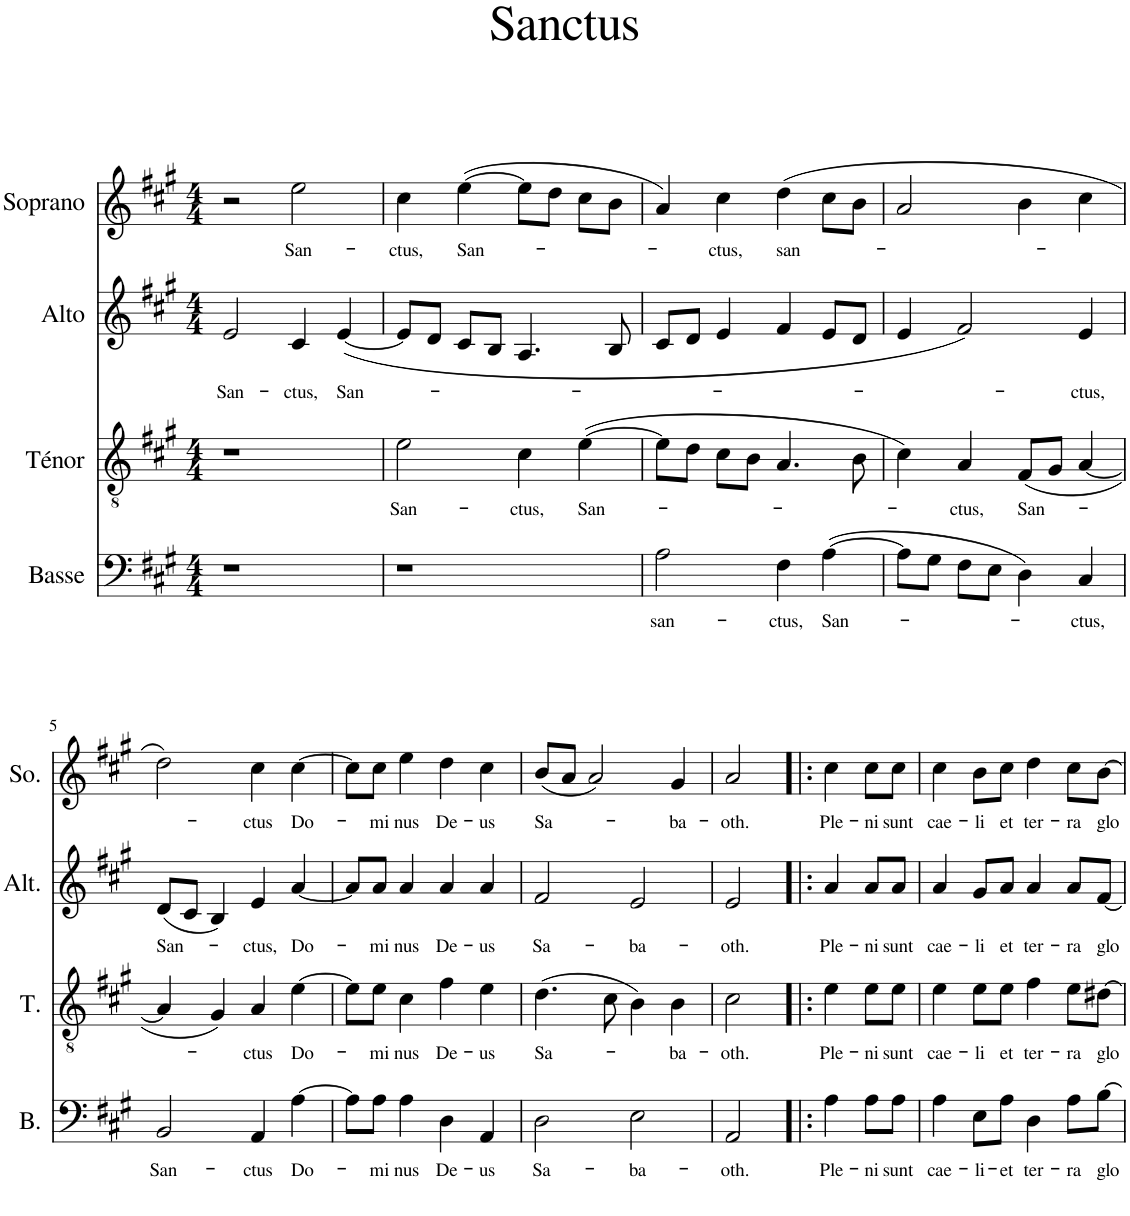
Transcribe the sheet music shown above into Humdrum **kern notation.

**kern	**text	**kern	**text	**kern	**text	**kern	**text
*part4	*part4	*part3	*part3	*part2	*part2	*part1	*part1
*staff4	*staff4	*staff3	*staff3	*staff2	*staff2	*staff1	*staff1
*I"Basse	*	*I"Ténor	*	*I"Alto	*	*I"Soprano	*
*I'B.	*	*I'T.	*	*I'Alt.	*	*I'So.	*
*clefF4	*	*clefGv2	*	*clefG2	*	*clefG2	*
*k[f#c#g#]	*	*k[f#c#g#]	*	*k[f#c#g#]	*	*k[f#c#g#]	*
*M4/4	*	*M4/4	*	*M4/4	*	*M4/4	*
=1	=1	=1	=1	=1	=1	=1	=1
!	!	!	!	!	!LO:LY:b	!	!
1r	.	1r	.	2e/	San-	2r	.
!	!	!	!	!	!LO:LY:b	!	!LO:LY:b
.	.	.	.	4c#/	-ctus,	2ee\	San-
!	!	!	!	!	!LO:LY:b	!	!
.	.	.	.	([4e/	San-	.	.
=2	=2	=2	=2	=2	=2	=2	=2
!	!	!	!LO:LY:b	!	!	!	!LO:LY:b
1r	.	2e\	San-	8e/L]	.	4cc#\	-ctus,
.	.	.	.	8d/J	.	.	.
!	!	!	!	!	!	!	!LO:LY:b
.	.	.	.	8c#/L	.	([4ee\	San-
.	.	.	.	8B/J	.	.	.
!	!	!	!LO:LY:b	!	!	!	!
.	.	4c#\	-ctus,	4.A/	.	8ee\L]	.
.	.	.	.	.	.	8dd\J	.
!	!	!	!LO:LY:b	!	!	!	!
.	.	([4e\	San-	.	.	8cc#\L	.
.	.	.	.	8B/	.	8b\J	.
=3	=3	=3	=3	=3	=3	=3	=3
!	!LO:LY:b	!	!	!	!	!	!
2A\	san-	8e\L]	.	8c#/L	.	4a/)	.
.	.	8d\J	.	8d/J	.	.	.
!	!	!	!	!	!	!	!LO:LY:b
.	.	8c#\L	.	4e/	.	4cc#\	-ctus,
.	.	8B\J	.	.	.	.	.
!	!LO:LY:b	!	!	!	!	!	!LO:LY:b
4F#\	-ctus,	4.A/	.	4f#/	.	(4dd\	san-
!	!LO:LY:b	!	!	!	!	!	!
([4A\	San-	.	.	8e/L	.	8cc#\L	.
.	.	8B\	.	8d/J	.	8b\J	.
=4	=4	=4	=4	=4	=4	=4	=4
8A\L]	.	4c#\)	.	4e/	.	2a/	.
8G#\J	.	.	.	.	.	.	.
!	!	!	!LO:LY:b	!	!	!	!
8F#\L	.	4A/	-ctus,	2f#/)	.	.	.
8E\J	.	.	.	.	.	.	.
!	!	!	!LO:LY:b	!	!	!	!
4D\)	.	(8F#/L	San-	.	.	4b\	.
.	.	8G#/J	.	.	.	.	.
!	!LO:LY:b	!	!	!	!LO:LY:b	!	!
4C#/	-ctus,	[4A/	.	4e/	-ctus,	4cc#\	.
!!LO:LB:g=z
=5	=5	=5	=5	=5	=5	=5	=5
!	!LO:LY:b	!	!	!	!LO:LY:b	!	!
2BB/	San-	4A/]	.	(8d/L	San-	2dd\)	.
.	.	.	.	8c#/J	.	.	.
.	.	4G#/)	.	4B/)	.	.	.
!	!LO:LY:b	!	!LO:LY:b	!	!LO:LY:b	!	!LO:LY:b
4AA/	-ctus	4A/	-ctus	4e/	-ctus,	4cc#\	-ctus
!	!LO:LY:b	!	!LO:LY:b	!	!LO:LY:b	!	!LO:LY:b
[4A\	Do-	[4e\	Do-	[4a/	Do-	[4cc#\	Do-
=6	=6	=6	=6	=6	=6	=6	=6
8A\L]	.	8e\L]	.	8a/L]	.	8cc#\L]	.
!	!LO:LY:b	!	!LO:LY:b	!	!LO:LY:b	!	!LO:LY:b
8A\J	-mi-	8e\J	-mi-	8a/J	-mi-	8cc#\J	-mi-
!	!LO:LY:b	!	!LO:LY:b	!	!LO:LY:b	!	!LO:LY:b
4A\	-nus	4c#\	-nus	4a/	-nus	4ee\	-nus
!	!LO:LY:b	!	!LO:LY:b	!	!LO:LY:b	!	!LO:LY:b
4D\	De-	4f#\	De-	4a/	De-	4dd\	De-
!	!LO:LY:b	!	!LO:LY:b	!	!LO:LY:b	!	!LO:LY:b
4AA/	-us	4e\	-us	4a/	-us	4cc#\	-us
=7	=7	=7	=7	=7	=7	=7	=7
!	!LO:LY:b	!	!LO:LY:b	!	!LO:LY:b	!	!LO:LY:b
2D\	Sa-	(4.d\	Sa-	2f#/	Sa-	(8b/L	Sa-
.	.	.	.	.	.	8a/J	.
.	.	.	.	.	.	2a/)	.
.	.	8c#\	.	.	.	.	.
!	!LO:LY:b	!	!	!	!LO:LY:b	!	!
2E\	-ba-	4B\)	.	2e/	-ba-	.	.
!	!	!	!LO:LY:b	!	!	!	!LO:LY:b
.	.	4B\	-ba-	.	.	4g#/	-ba-
=8	=8	=8	=8	=8	=8	=8	=8
*M2/4	*	*M2/4	*	*M2/4	*	*M2/4	*
!	!LO:LY:b	!	!LO:LY:b	!	!LO:LY:b	!	!LO:LY:b
2AA/	-oth.	2c#\	-oth.	2e/	-oth.	2a/	-oth.
=9!|:	=9!|:	=9!|:	=9!|:	=9!|:	=9!|:	=9!|:	=9!|:
!	!LO:LY:b	!	!LO:LY:b	!	!LO:LY:b	!	!LO:LY:b
4A\	Ple-	4e\	Ple-	4a/	Ple-	4cc#\	Ple-
!	!LO:LY:b	!	!LO:LY:b	!	!LO:LY:b	!	!LO:LY:b
8A\L	-ni	8e\L	-ni	8a/L	-ni	8cc#\L	-ni
!	!LO:LY:b	!	!LO:LY:b	!	!LO:LY:b	!	!LO:LY:b
8A\J	sunt	8e\J	sunt	8a/J	sunt	8cc#\J	sunt
=10	=10	=10	=10	=10	=10	=10	=10
*M4/4	*	*M4/4	*	*M4/4	*	*M4/4	*
!	!LO:LY:b	!	!LO:LY:b	!	!LO:LY:b	!	!LO:LY:b
4A\	cae-	4e\	cae-	4a/	cae-	4cc#\	cae-
!	!LO:LY:b	!	!LO:LY:b	!	!LO:LY:b	!	!LO:LY:b
8E\L	-li-	8e\L	-li	8g#/L	-li	8b\L	-li
!	!LO:LY:b	!	!LO:LY:b	!	!LO:LY:b	!	!LO:LY:b
8A\J	-et	8e\J	et	8a/J	et	8cc#\J	et
!	!LO:LY:b	!	!LO:LY:b	!	!LO:LY:b	!	!LO:LY:b
4D\	ter-	4f#\	ter-	4a/	ter-	4dd\	ter-
!	!LO:LY:b	!	!LO:LY:b	!	!LO:LY:b	!	!LO:LY:b
8A\L	-ra	8e\L	-ra	8a/L	-ra	8cc#\L	-ra
!	!LO:LY:b	!	!LO:LY:b	!	!LO:LY:b	!	!LO:LY:b
[8B\J	glo-	[8d#X\J	glo-	[8f#/J	glo-	[8b\J	glo-
=	=	=	=	=	=	=	=
*-	*-	*-	*-	*-	*-	*-	*-
